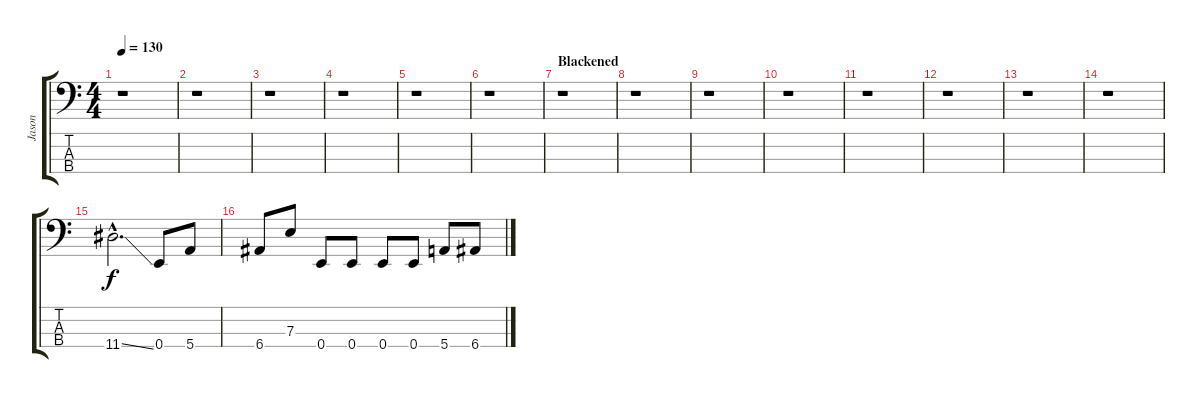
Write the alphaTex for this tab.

\track ("Jason" "Jason") {instrument electricbasspick}
\staff {score tabs}
\tuning (G2 D2 A1 E1) {hide}
\ts (4 4)
\tempo 130
\clef f4
\ks c
r.1{dy f} |
r.1 |
r.1 |
r.1{volume 12} |
r.1 |
r.1 |
\section ("" "Blackened")
r.1 |
r.1 |
r.1 |
r.1 |
r.1 |
r.1 |
r.1 |
r.1 |
11.4{ss hac}.2{d} 0.4.8 5.4.8 |
6.4.8 7.3.8 0.4.8 0.4.8 0.4.8 0.4.8 5.4.8 6.4.8
